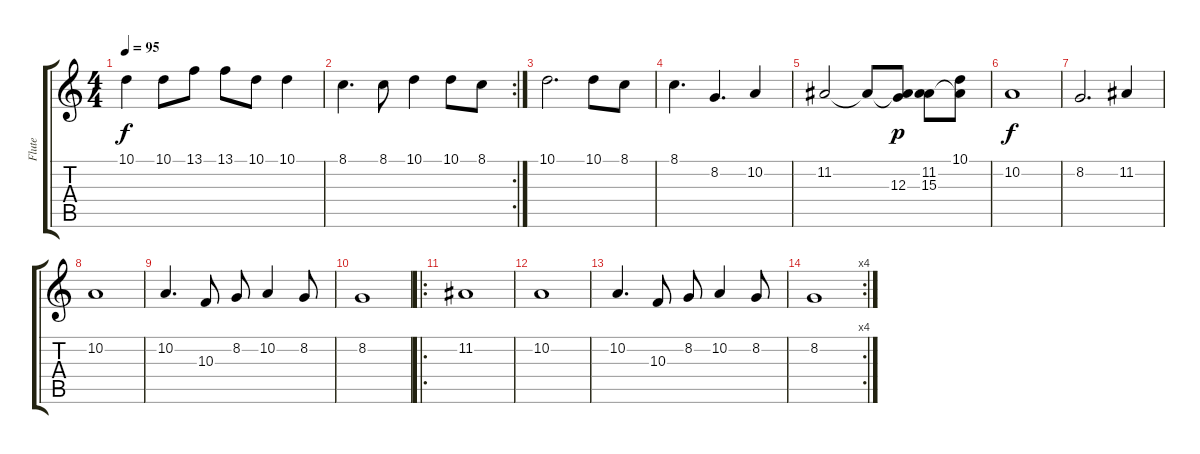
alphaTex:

\track ("Flute" "Flute") {instrument panflute}
\staff {score tabs}
\tuning (E4 B3 G3 D3 A2 E2) {hide}
\ts (4 4)
\tempo 95
\clef g2
\ks c
10.1.4{dy f} 10.1.8 13.1.8 13.1.8 10.1.8 10.1.4 |
\rc 2
8.1.4{d} 8.1.8 10.1.4 10.1.8 8.1.8 |
10.1.2{d} 10.1.8 8.1.8 |
8.1.4{d} 8.2.4{d} 10.2.4 |
11.2.2 11.2{t}.8 (11.2{t} 12.3).8{dy p} (11.2 15.3).8 (10.1 11.2{t}).8 |
10.2.1{dy f} |
8.2.2{d} 11.2.4 |
10.2.1 |
10.2.4{d} 10.3.8 8.2.8 10.2.4 8.2.8 |
8.2.1 |
\ro
11.2.1 |
10.2.1 |
10.2.4{d} 10.3.8 8.2.8 10.2.4 8.2.8 |
\rc 4
8.2.1
